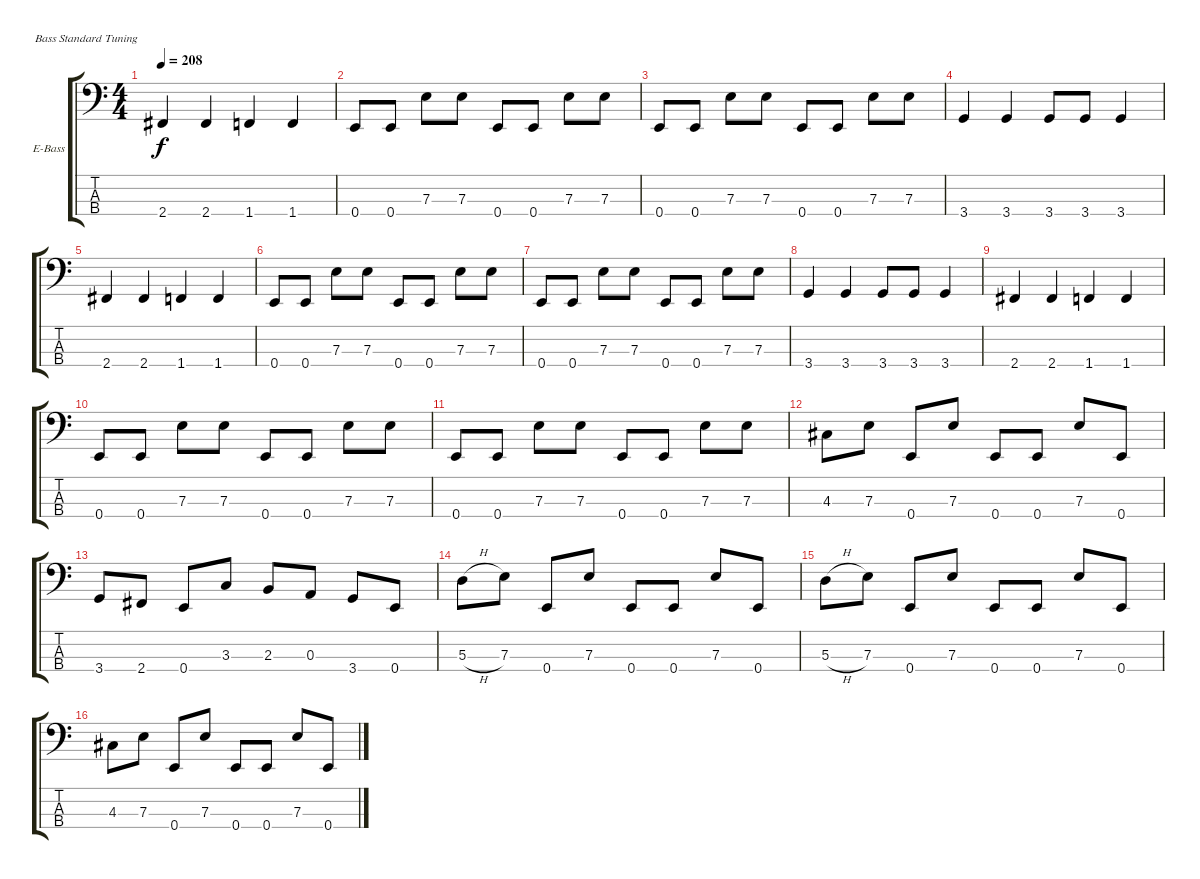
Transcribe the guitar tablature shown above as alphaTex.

\defaultSystemsLayout 4
\bracketExtendMode groupsimilarinstruments
\firstSystemTrackNameOrientation horizontal
\otherSystemsTrackNameOrientation horizontal
\track ("Bass Guitar" "E-Bass") {instrument electricbasspick}
\staff {score tabs}
\tuning (G2 D2 A1 E1)
\ts (4 4)
\tempo 208
\clef f4
\scale
0.333333
\ks c
2.4.4{dy f} 2.4.4 1.4.4 1.4.4 |
\scale
0.333333 0.4.8 0.4.8 7.3.8 7.3.8 0.4.8 0.4.8 7.3.8 7.3.8 |
\scale
0.333333 0.4.8 0.4.8 7.3.8 7.3.8 0.4.8 0.4.8 7.3.8 7.3.8 |
\scale
0.333333 3.4.4 3.4.4 3.4.8 3.4.8 3.4.4 |
\scale
0.333333 2.4.4 2.4.4 1.4.4 1.4.4 |
\scale
0.333333 0.4.8 0.4.8 7.3.8 7.3.8 0.4.8 0.4.8 7.3.8 7.3.8 |
\scale
0.333333 0.4.8 0.4.8 7.3.8 7.3.8 0.4.8 0.4.8 7.3.8 7.3.8 |
\scale
0.333333 3.4.4 3.4.4 3.4.8 3.4.8 3.4.4 |
\scale
0.333333 2.4.4 2.4.4 1.4.4 1.4.4 |
\scale
0.333333 0.4.8 0.4.8 7.3.8 7.3.8 0.4.8 0.4.8 7.3.8 7.3.8 |
\scale
0.333333 0.4.8 0.4.8 7.3.8 7.3.8 0.4.8 0.4.8 7.3.8 7.3.8 |
\scale
0.333333 4.3.8 7.3.8 0.4.8 7.3.8 0.4.8 0.4.8 7.3.8 0.4.8 |
\scale
0.333333 3.4.8 2.4.8 0.4.8 3.3.8 2.3.8 0.3.8 3.4.8 0.4.8 |
\scale
0.333333 5.3{h}.8 7.3.8 0.4.8 7.3.8 0.4.8 0.4.8 7.3.8 0.4.8 |
\scale
0.333333 5.3{h}.8 7.3.8 0.4.8 7.3.8 0.4.8 0.4.8 7.3.8 0.4.8 |
\scale
0.333333 4.3.8 7.3.8 0.4.8 7.3.8 0.4.8 0.4.8 7.3.8 0.4.8
